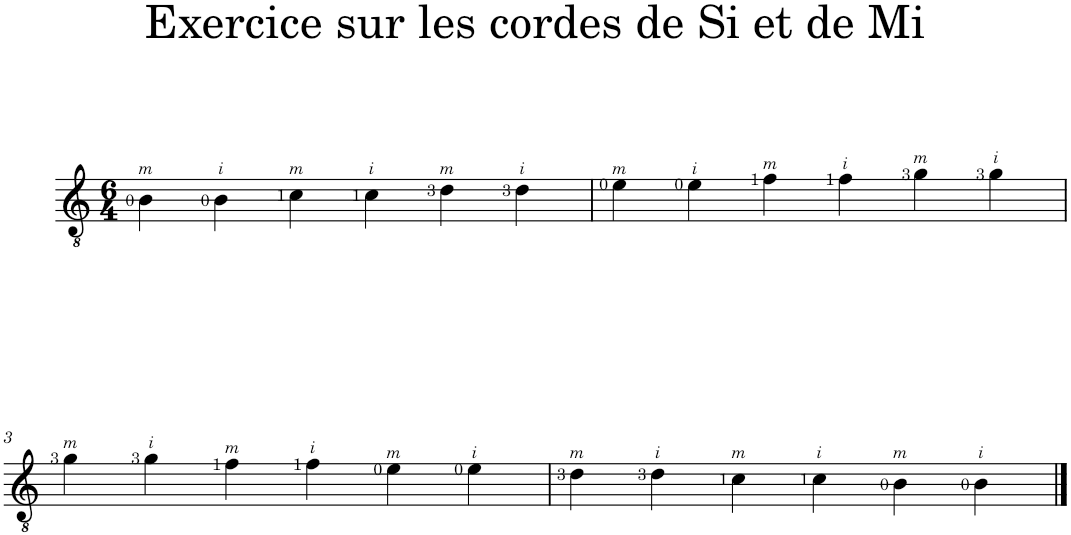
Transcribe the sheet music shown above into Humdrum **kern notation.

**kern
*part1
*staff1
*I"Guitare Classique
*I'Guit.
*clefGv2
*k[]
*M6/4
=1
4B\
4B\
4c\
4c\
4d\
4d\
=2
4e\
4e\
4f\
4f\
4g\
4g\
!!LO:LB:g=z
=3
4g\
4g\
4f\
4f\
4e\
4e\
=4
4d\
4d\
4c\
4c\
4B\
4B\
==
*-
